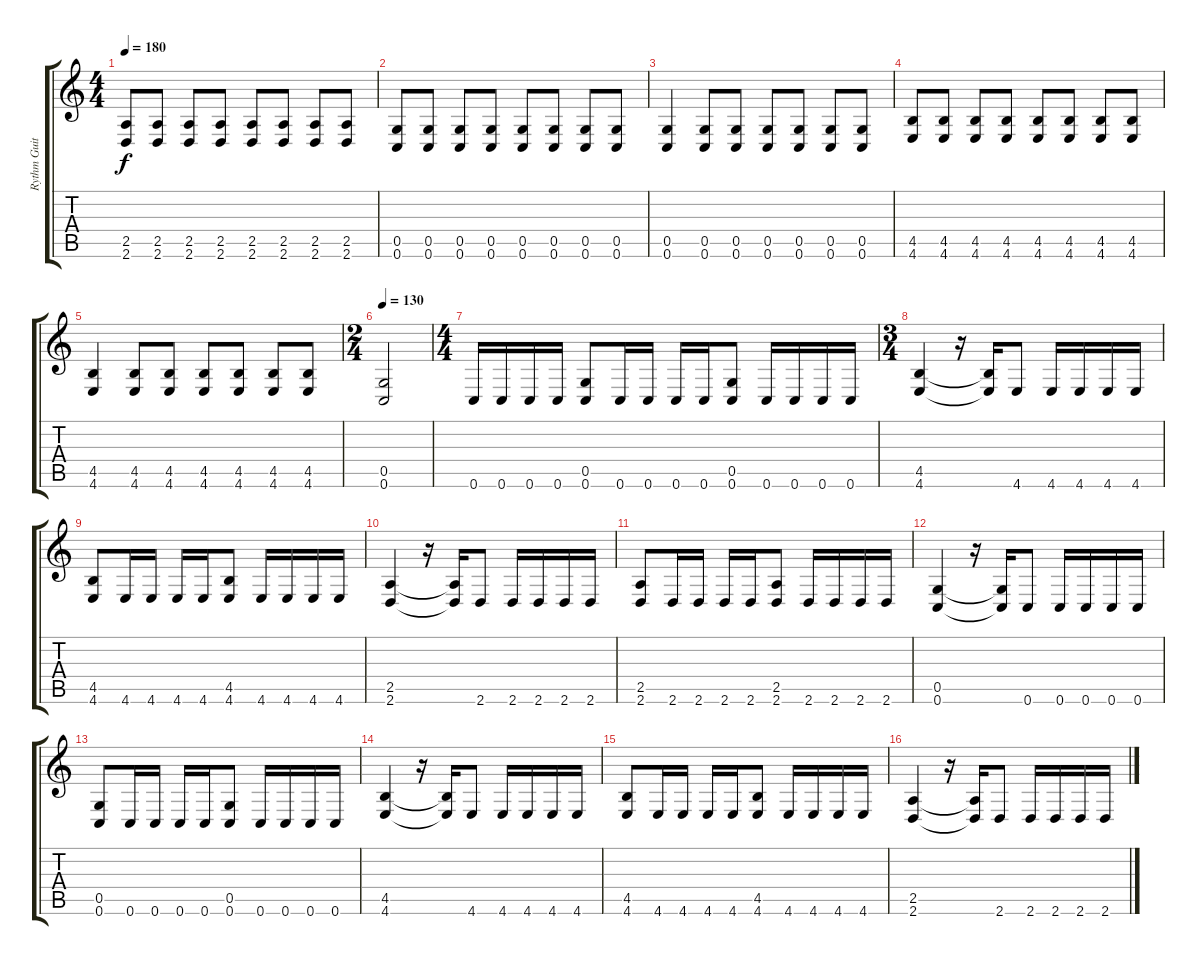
\track ("Rythm Guitar" "Rythm Guit") {instrument overdrivenguitar}
\staff {score tabs}
\tuning (D4 A3 F3 C3 G2 C2) {hide}
\ts (4 4)
\tempo 180
\clef g2
\ks c
(2.5 2.6).8{dy f} (2.5 2.6).8 (2.5 2.6).8 (2.5 2.6).8 (2.5 2.6).8 (2.5 2.6).8 (2.5 2.6).8 (2.5 2.6).8 |
(0.5 0.6).8 (0.5 0.6).8 (0.5 0.6).8 (0.5 0.6).8 (0.5 0.6).8 (0.5 0.6).8 (0.5 0.6).8 (0.5 0.6).8 |
(0.5 0.6).4 (0.5 0.6).8 (0.5 0.6).8 (0.5 0.6).8 (0.5 0.6).8 (0.5 0.6).8 (0.5 0.6).8 |
(4.5 4.6).8 (4.5 4.6).8 (4.5 4.6).8 (4.5 4.6).8 (4.5 4.6).8 (4.5 4.6).8 (4.5 4.6).8 (4.5 4.6).8 |
(4.5 4.6).4 (4.5 4.6).8 (4.5 4.6).8 (4.5 4.6).8 (4.5 4.6).8 (4.5 4.6).8 (4.5 4.6).8 |
\ts (2 4)
\tempo 130
(0.5 0.6).2 |
\ts (4 4)
0.6.16 0.6.16 0.6.16 0.6.16 (0.5 0.6).8 0.6.16 0.6.16 0.6.16 0.6.16 (0.5 0.6).8 0.6.16 0.6.16 0.6.16 0.6.16 |
\ts (3 4)
(4.5 4.6).4 r.16 (4.5{t} 4.6{t}).16 4.6.8 4.6.16 4.6.16 4.6.16 4.6.16 |
(4.5 4.6).8 4.6.16 4.6.16 4.6.16 4.6.16 (4.5 4.6).8 4.6.16 4.6.16 4.6.16 4.6.16 |
(2.5 2.6).4 r.16 (2.5{t} 2.6{t}).16 2.6.8 2.6.16 2.6.16 2.6.16 2.6.16 |
(2.5 2.6).8 2.6.16 2.6.16 2.6.16 2.6.16 (2.5 2.6).8 2.6.16 2.6.16 2.6.16 2.6.16 |
(0.5 0.6).4 r.16 (0.5{t} 0.6{t}).16 0.6.8 0.6.16 0.6.16 0.6.16 0.6.16 |
(0.5 0.6).8 0.6.16 0.6.16 0.6.16 0.6.16 (0.5 0.6).8 0.6.16 0.6.16 0.6.16 0.6.16 |
(4.5 4.6).4 r.16 (4.5{t} 4.6{t}).16 4.6.8 4.6.16 4.6.16 4.6.16 4.6.16 |
(4.5 4.6).8 4.6.16 4.6.16 4.6.16 4.6.16 (4.5 4.6).8 4.6.16 4.6.16 4.6.16 4.6.16 |
(2.5 2.6).4 r.16 (2.5{t} 2.6{t}).16 2.6.8 2.6.16 2.6.16 2.6.16 2.6.16
